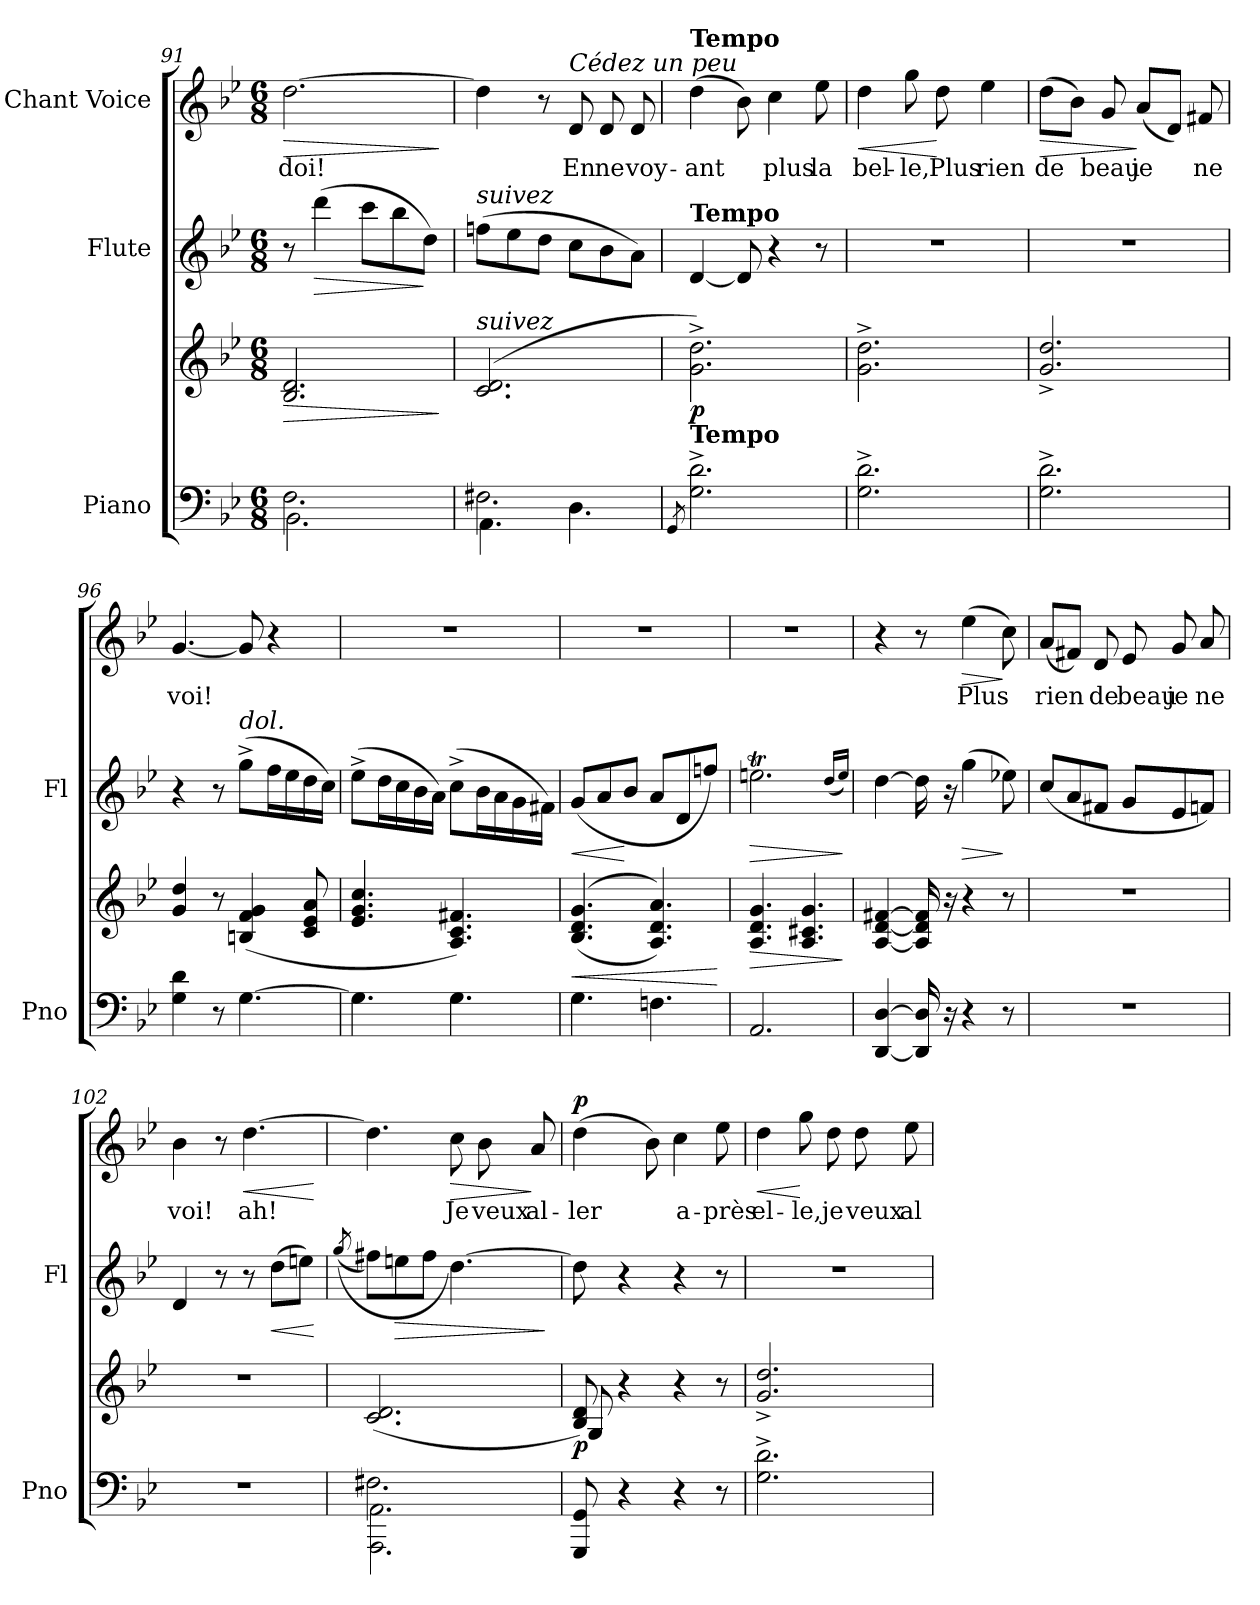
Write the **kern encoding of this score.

**kern	**kern	**dynam	**kern	**dynam	**kern	**text	**dynam
*part3	*part3	*part3	*part2	*part2	*part1	*part1	*part1
*staff4	*staff3	*staff3/4	*staff2	*staff2	*staff1	*staff1	*staff1
*I"Piano	*	*	*I"Flute	*	*I"Chant Voice	*	*
*I'Pno	*	*	*I'Fl	*	*	*	*
*clefF4	*clefG2	*	*clefG2	*	*clefG2	*	*
*k[b-e-]	*k[b-e-]	*	*k[b-e-]	*	*k[b-e-]	*	*
*M6/8	*M6/8	*	*M6/8	*	*M6/8	*	*
=91	=91	=91	=91	=91	=91	=91	=91
*^	*	*	*	*	*	*	*
!	!	!	!LO:HP:b	!	!	!	!	!LO:HP:b
2.F\	2.BB-\	2.B-/ 2.d/	>	8r	.	[2.dd\	doi!	>
!	!	!	!	!	!LO:HP:b	!	!	!
.	.	.	.	(4ddd\	>	.	.	.
.	.	.	.	8ccc\L	.	.	.	.
.	.	.	.	8bb-\	.	.	.	.
.	.	.	.	8dd\J)	]	.	.	.
*v	*v	*	*	*	*	*	*	*
.	.	]	.	.	.	.	]
=92	=92	=92	=92	=92	=92	=92	=92
*^	*	*	*	*	*	*	*
!	!	!	!	!LO:TX:i:t=suivez	!	!	!	!
!	!	!LO:TX:i:t=suivez	!	!	!	!	!	!
2.F#X\	4.AA\	(2.c/ 2.d/	.	(8ffn\L	.	4dd\]	.	.
.	.	.	.	8ee-\	.	.	.	.
.	.	.	.	8dd\J	.	8r	.	.
!	!	!	!	!	!	!LO:TX:i:t=Cédez un peu	!	!
.	4.D\	.	.	8cc\L	.	8d/	En	.
.	.	.	.	8b-\	.	8d/	ne	.
.	.	.	.	8a\J)	.	8d/	voy-	.
*v	*v	*	*	*	*	*	*	*
=93	=93	=93	=93	=93	=93	=93	=93
8qGG/	.	.	.	.	.	.	.
!	!	!	!	!	!LO:TX:a:B:t=Tempo	!	!
!	!	!	!LO:TX:a:B:t=Tempo	!	!	!	!
!LO:TX:a:B:t=Tempo	!	!	!	!	!	!	!
!	!	!LO:DY:b	!	!	!	!	!
2.G\^< 2.d\^<	2.g\^ 2.dd\^)	p	[4d/	.	(4dd\	-ant	.
.	.	.	8d/]	.	8b-\)	.	.
.	.	.	4r	.	4cc\	plus	.
.	.	.	8r	.	8ee-\	la	.
=94	=94	=94	=94	=94	=94	=94	=94
!	!	!	!	!	!	!	!LO:HP:b
2.G\^ 2.d\^	2.g\^ 2.dd\^	.	2.r	.	4dd\	bel-	<
.	.	.	.	.	8gg\	-le,	.
.	.	.	.	.	8dd\	Plus	[
.	.	.	.	.	4ee-\	rien	.
=95	=95	=95	=95	=95	=95	=95	=95
!	!	!	!	!	!	!	!LO:HP:b
2.G\^ 2.d\^	2.g/^ 2.dd/^	.	2.r	.	(8dd\L	de	>
.	.	.	.	.	8b-\J)	.	.
.	.	.	.	.	8g/	beau	.
.	.	.	.	.	(8a/L	je	]
.	.	.	.	.	8d/J)	.	.
.	.	.	.	.	8f#X/	ne	.
=96	=96	=96	=96	=96	=96	=96	=96
4G\ 4d\	4g/ 4dd/	.	4r	.	[4.g/	voi!	.
8r	8r	.	8r	.	.	.	.
!	!	!	!LO:TX:i:t=dol.	!	!	!	!
[4.G\	(4Bn/ 4f/ 4g/	.	(8gg^\L	.	8g/]	.	.
.	.	.	16ff\L	.	4r	.	.
.	.	.	16ee-\	.	.	.	.
.	8c/ 8e-/ 8a/	.	16dd\	.	.	.	.
.	.	.	16cc\JJ)	.	.	.	.
=97	=97	=97	=97	=97	=97	=97	=97
4.G\]	4.e-/ 4.g/ 4.cc/	.	(8ee-^\L	.	2.r	.	.
.	.	.	16dd\L	.	.	.	.
.	.	.	16cc\	.	.	.	.
.	.	.	16b-\	.	.	.	.
.	.	.	16a\JJ)	.	.	.	.
4.G\	4.A/ 4.c/ 4.f#X/)	.	(8cc^\L	.	.	.	.
.	.	.	16b-\L	.	.	.	.
.	.	.	16a\	.	.	.	.
.	.	.	16g\	.	.	.	.
.	.	.	16f#X\JJ)	.	.	.	.
=98	=98	=98	=98	=98	=98	=98	=98
!	!	!LO:HP:b	!	!LO:HP:b	!	!	!
4.G\	((>4.B-/ 4.d/ 4.g/	<	(8g/L	<	2.r	.	.
.	.	.	8a/	.	.	.	.
.	.	.	8b-/J	[	.	.	.
4.Fn\	4.A/ 4.d/ 4.a/))	.	8a/L	.	.	.	.
.	.	.	8d/	.	.	.	.
.	.	.	8ffn/J)	.	.	.	.
.	.	[	.	.	.	.	.
=99	=99	=99	=99	=99	=99	=99	=99
!	!	!LO:HP:b	!	!LO:HP:b	!	!	!
2.AA/	4.A/ 4.d/ 4.g/	>	2.eent\	>	2.r	.	.
.	4.A/ 4.c#X/ 4.g/	.	.	.	.	.	.
.	.	.	(16qdd/LL	.	.	.	.
.	.	.	16qee/JJ)	.	.	.	.
.	.	]	.	]	.	.	.
=100	=100	=100	=100	=100	=100	=100	=100
[4DD/ [4D/	[4A/ [4d/ [4f#X/	.	[4dd\	.	4r	.	.
16DD/] 16D/]	16A/] 16d/] 16f#/]	.	16dd\]	.	8r	.	.
16r	16r	.	16r	.	.	.	.
!	!	!	!	!LO:HP:b	!	!	!LO:HP:b
4r	4r	.	(4gg\	>	(4ee-\	Plus	>
8r	8r	.	8ee-X\)	]	8cc\)	.	]
=101	=101	=101	=101	=101	=101	=101	=101
2.r	2.r	.	(8cc/L	.	(8a/L	-rien	.
.	.	.	8a/	.	8f#X/J)	.	.
.	.	.	8f#X/J	.	8d/	de	.
.	.	.	8g/L	.	8e-/	beau	.
.	.	.	8e-/	.	8g/	je	.
.	.	.	8fn/J)	.	8a/	ne	.
=102	=102	=102	=102	=102	=102	=102	=102
2.r	2.r	.	4d/	.	4b-\	voi!	.
.	.	.	8r	.	8r	.	.
!	!	!	!	!	!	!	!LO:HP:b
.	.	.	8r	.	[4.dd\	ah!	<
!	!	!	!	!LO:HP:b	!	!	!
.	.	.	(8dd\L	<	.	.	.
.	.	.	8een\J)	.	.	.	.
.	.	.	.	[	.	.	[
=103	=103	=103	=103	=103	=103	=103	=103
.	.	.	((>8qgg/	.	.	.	.
*^	*	*	*	*	*	*	*
((<2.F#X\	2.AAA\ 2.AA\	(<2.c/ 2.d/	.	8ff#X\L)	.	4.dd\]	.	.
!	!	!	!	!	!LO:HP:b	!	!	!
.	.	.	.	8een\	>	.	.	.
.	.	.	.	8ff#\J	.	.	.	.
!	!	!	!	!	!	!	!	!LO:HP:b
.	.	.	.	[4.dd\)	.	8cc\	Je	>
.	.	.	.	.	.	8b-\	veux	.
.	.	.	.	.	.	8a/	al-	]
*v	*v	*	*	*	*	*	*	*
.	.	.	.	]	.	.	.
=104	=104	=104	=104	=104	=104	=104	=104
*	*^	*	*	*	*	*	*
!	!	!	!LO:DY:b	!	!	!	!	!LO:DY:a
8GGG/ 8GG/	8B-/ 8d/)	8G/))	p	8dd\]	.	(4dd\	-ler	p
4r	4r	2ryy	.	4r	.	.	.	.
.	.	.	.	.	.	8b-\)	.	.
4r	4r	.	.	4r	.	4cc\	a-	.
8r	8r	8ryy	.	8r	.	8ee-\	-près	.
=105	=105	=105	=105	=105	=105	=105	=105	=105
!	!	!	!	!	!	!	!	!LO:HP:b
*	*v	*v	*	*	*	*	*	*
2.G\^ 2.d\^	2.g/^< 2.dd/^<	.	2.r	.	4dd\	el-	<
.	.	.	.	.	8gg\	-le,	[
.	.	.	.	.	8dd\	je	.
.	.	.	.	.	8dd\	veux	.
.	.	.	.	.	8ee-\	al-	.
=	=	=	=	=	=	=	=
*-	*-	*-	*-	*-	*-	*-	*-
